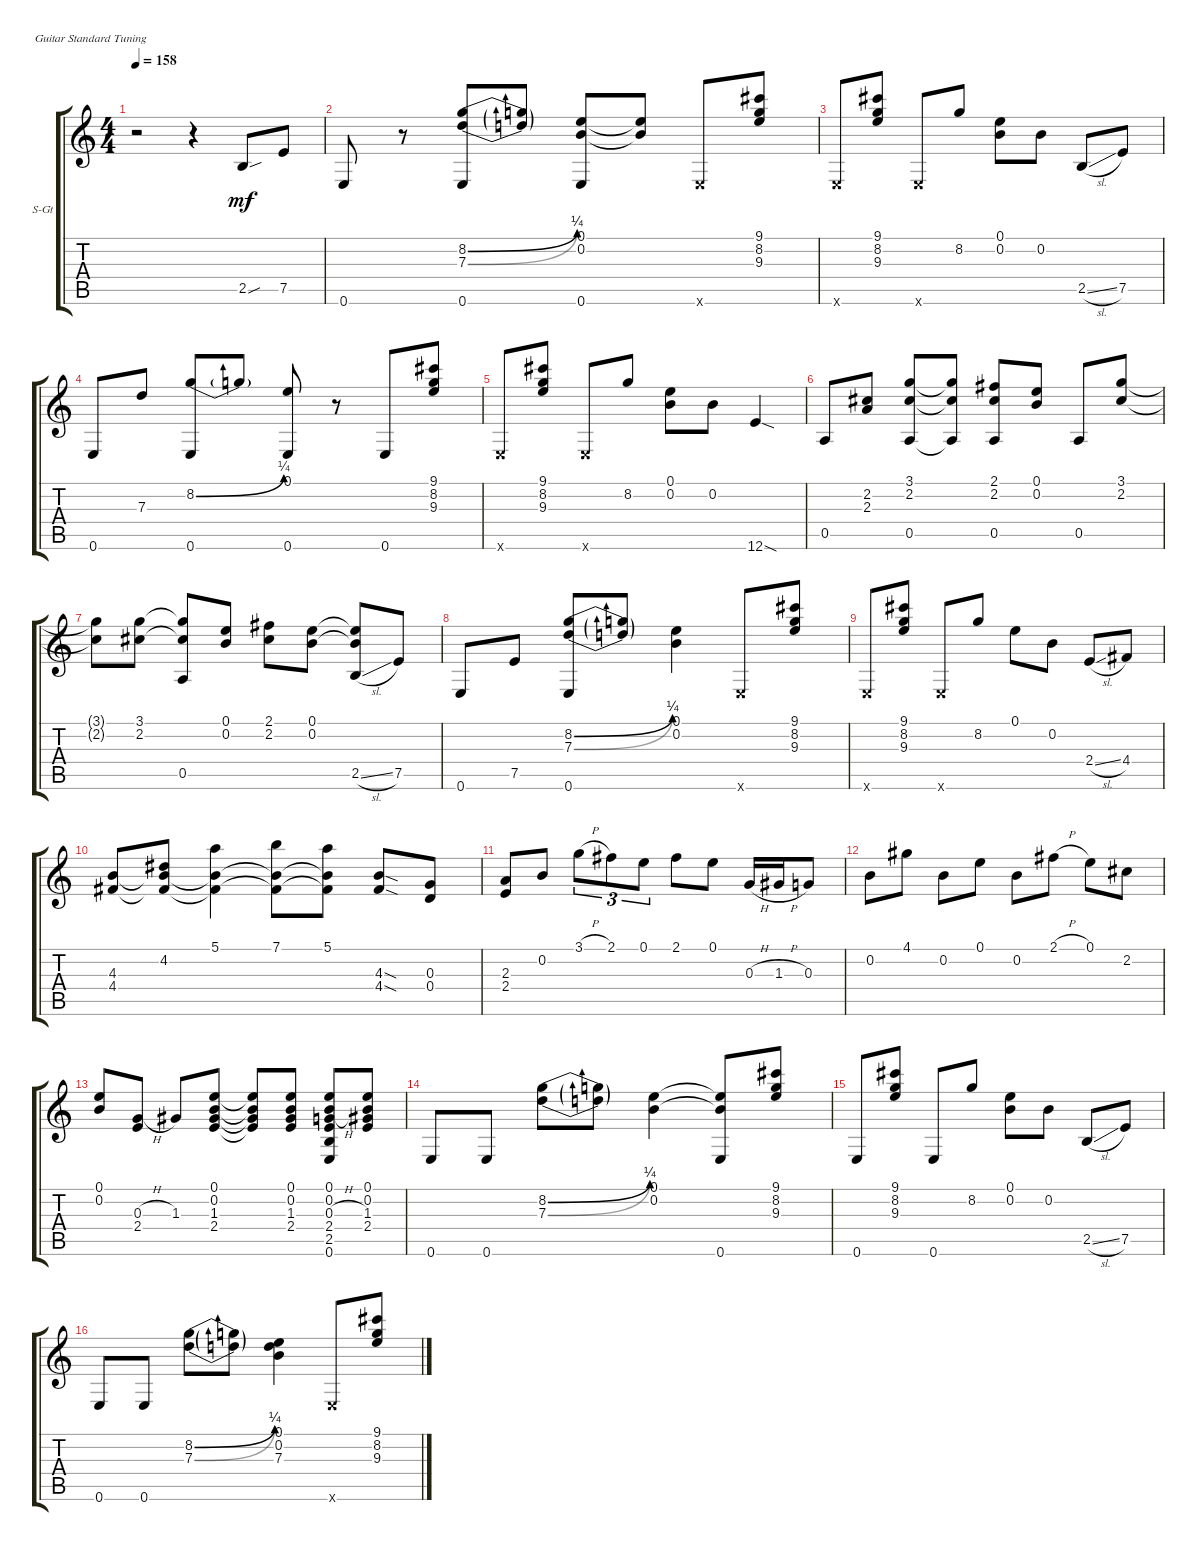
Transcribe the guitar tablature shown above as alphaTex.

\defaultSystemsLayout 4
\bracketExtendMode groupsimilarinstruments
\firstSystemTrackNameOrientation horizontal
\otherSystemsTrackNameOrientation horizontal
\track ("Steel Guitar" "S-Gt") {instrument acousticguitarsteel}
\staff {score tabs}
\tuning (E4 B3 G3 D3 A2 E2)
\ts (4 4)
\tempo 158
\clef g2
\ks c
r.2{dy mf instrument acousticguitarsteel} r.4 2.5{sou}.8 7.5.8 |
0.6.8 r.8 (0.6 7.3{be (bend 0 0 16.2 1)} 8.2{be (bend 0 0 15.6 1)}).8 (7.3{t} 8.2{t}).8 (0.2 0.1 0.6).8 (0.2{t} 0.1{t}).8 0.6{x}.8 (9.1 8.2 9.3).8 |
0.6{x}.8 (9.1 8.2 9.3).8 0.6{x}.8 8.2.8 (0.2 0.1).8 0.2.8 2.5{sl}.8 7.5.8 |
0.6.8 7.3.8 (8.2{be (bend 0 0 15.6 1)} 0.6).8 8.2{t}.8 (0.1 0.6).8 r.8 0.6.8 (9.1 8.2 9.3).8 |
0.6{x}.8 (9.1 8.2 9.3).8 0.6{x}.8 8.2.8 (0.2 0.1).8 0.2.8 12.6{sod}.4 |
0.5.8 (2.3 2.2).8 (3.1 2.2 0.5).8 (3.1{t} 2.2{t} 0.5{t}).8 (0.5 2.1 2.2).8 (0.2 0.1).8 0.5.8 (3.1 2.2).8 |
(2.2{t} 3.1{t}).8 (3.1 2.2).8 (0.5 2.2{t} 3.1{t}).8 (0.1 0.2).8 (2.2 2.1).8 (0.2 0.1).8 (2.5{sl} 0.1{t} 0.2{t}).8 7.5.8 |
0.6.8 7.5.8 (0.6 8.2{be (bend 0 0 16.8 1)} 7.3{be (bend 0 0 16.8 1)}).8 (8.2{t} 7.3{t}).8 (0.2 0.1).4 0.6{x}.8 (9.1 8.2 9.3).8 |
0.6{x}.8 (9.1 8.2 9.3).8 0.6{x}.8 8.2.8 0.1.8 0.2.8 2.4{sl}.8 4.4.8 |
(4.4 4.3).8 (4.2 4.4{t} 4.3{t}).8 (5.1 4.4{t} 4.3{t}).4 (7.1 4.4{t} 4.3{t}).8 (5.1 4.4{t} 4.3{t}).8 (4.3{sod} 4.4{sod}).8 (0.4 0.3).8 |
(2.3 2.4).8 0.2.8 3.1{h}.8{tu (3 2)} 2.1.8{tu (3 2)} 0.1.8{tu (3 2)} 2.1.8 0.1.8 0.3{h}.16 1.3{h}.16 0.3.8 |
0.2.8 4.1.8 0.2.8 0.1.8 0.2.8 2.1{h}.8 0.1.8 2.2.8 |
(0.1 0.2).8 (0.3{h} 2.4).8 1.3.8 (1.3 2.4 0.2 0.1).8 (1.3{t} 0.2{t} 0.1{t} 2.4{t}).8 (2.4 1.3 0.2 0.1).8 (0.1 0.2 0.3{h} 2.4 2.5 0.6).8 (1.3 2.4 0.2 0.1).8 |
0.6.8 0.6.8 (8.2{be (bend 0 0 15.6 1)} 7.3{be (bend 0 0 15 1)}).8 (8.2{t} 7.3{t}).8 (0.2 0.1).4 (0.1{t} 0.2{t} 0.6).8 (9.1 8.2 9.3).8 |
0.6.8 (9.1 8.2 9.3).8 0.6.8 8.2.8 (0.2 0.1).8 0.2.8 2.5{sl}.8 7.5.8 |
0.6.8 0.6.8 (8.2{be (bend 0 0 16.2 1)} 7.3{be (bend 0 0 16.2 1)}).8 (7.3{t} 8.2{t}).8 (7.3 0.2 0.1).4 0.6{x}.8 (9.1 8.2 9.3).8
